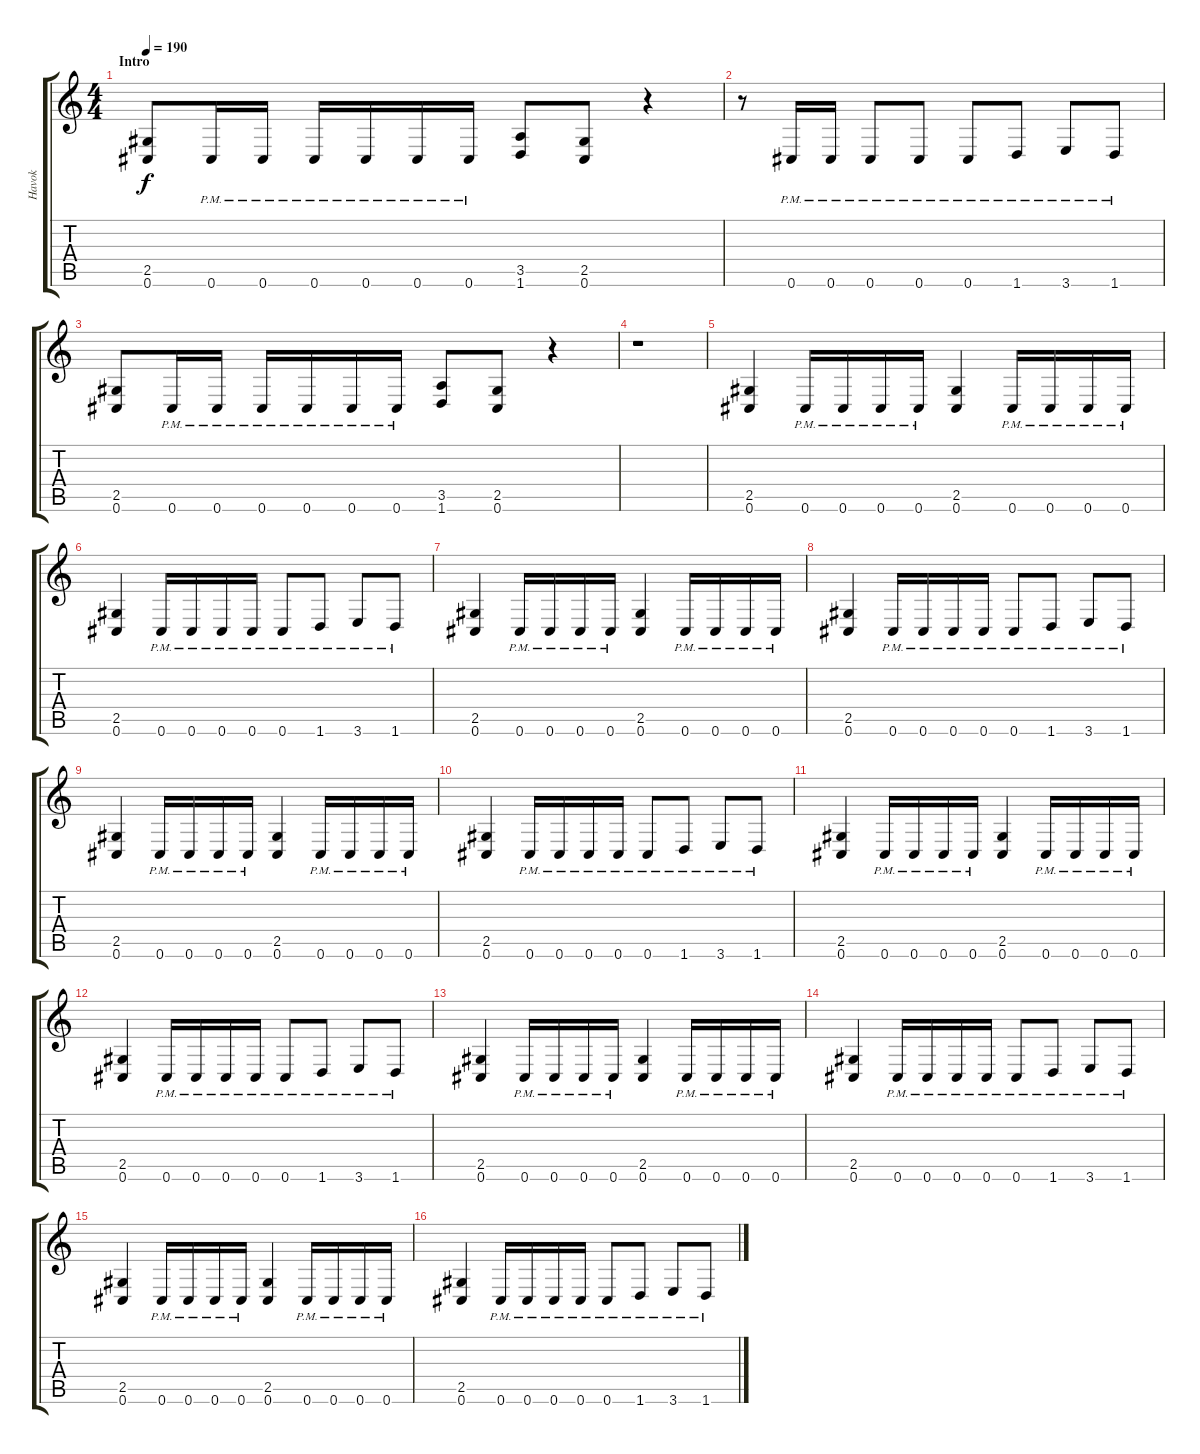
\track ("Havok" "Havok") {instrument distortionguitar}
\staff {score tabs}
\tuning (Db4 Ab3 E3 B2 Gb2 Db2) {hide}
\ts (4 4)
\section ("" "Intro")
\tempo 190
\clef g2
\ks c
(2.5 0.6).8{dy f instrument distortionguitar} 0.6{pm}.16 0.6{pm}.16 0.6{pm}.16 0.6{pm}.16 0.6{pm}.16 0.6{pm}.16 (3.5 1.6).8 (2.5 0.6).8 r.4 |
r.8 0.6{pm}.16 0.6{pm}.16 0.6{pm}.8 0.6{pm}.8 0.6{pm}.8 1.6{pm}.8 3.6{pm}.8 1.6{pm}.8 |
(2.5 0.6).8 0.6{pm}.16 0.6{pm}.16 0.6{pm}.16 0.6{pm}.16 0.6{pm}.16 0.6{pm}.16 (3.5 1.6).8 (2.5 0.6).8 r.4 |
r.1 |
\section ("" "")
(2.5 0.6).4 0.6{pm}.16 0.6{pm}.16 0.6{pm}.16 0.6{pm}.16 (2.5 0.6).4 0.6{pm}.16 0.6{pm}.16 0.6{pm}.16 0.6{pm}.16 |
(2.5 0.6).4 0.6{pm}.16 0.6{pm}.16 0.6{pm}.16 0.6{pm}.16 0.6{pm}.8 1.6{pm}.8 3.6{pm}.8 1.6{pm}.8 |
(2.5 0.6).4 0.6{pm}.16 0.6{pm}.16 0.6{pm}.16 0.6{pm}.16 (2.5 0.6).4 0.6{pm}.16 0.6{pm}.16 0.6{pm}.16 0.6{pm}.16 |
(2.5 0.6).4 0.6{pm}.16 0.6{pm}.16 0.6{pm}.16 0.6{pm}.16 0.6{pm}.8 1.6{pm}.8 3.6{pm}.8 1.6{pm}.8 |
(2.5 0.6).4 0.6{pm}.16 0.6{pm}.16 0.6{pm}.16 0.6{pm}.16 (2.5 0.6).4 0.6{pm}.16 0.6{pm}.16 0.6{pm}.16 0.6{pm}.16 |
(2.5 0.6).4 0.6{pm}.16 0.6{pm}.16 0.6{pm}.16 0.6{pm}.16 0.6{pm}.8 1.6{pm}.8 3.6{pm}.8 1.6{pm}.8 |
(2.5 0.6).4 0.6{pm}.16 0.6{pm}.16 0.6{pm}.16 0.6{pm}.16 (2.5 0.6).4 0.6{pm}.16 0.6{pm}.16 0.6{pm}.16 0.6{pm}.16 |
(2.5 0.6).4 0.6{pm}.16 0.6{pm}.16 0.6{pm}.16 0.6{pm}.16 0.6{pm}.8 1.6{pm}.8 3.6{pm}.8 1.6{pm}.8 |
(2.5 0.6).4 0.6{pm}.16 0.6{pm}.16 0.6{pm}.16 0.6{pm}.16 (2.5 0.6).4 0.6{pm}.16 0.6{pm}.16 0.6{pm}.16 0.6{pm}.16 |
(2.5 0.6).4 0.6{pm}.16 0.6{pm}.16 0.6{pm}.16 0.6{pm}.16 0.6{pm}.8 1.6{pm}.8 3.6{pm}.8 1.6{pm}.8 |
(2.5 0.6).4 0.6{pm}.16 0.6{pm}.16 0.6{pm}.16 0.6{pm}.16 (2.5 0.6).4 0.6{pm}.16 0.6{pm}.16 0.6{pm}.16 0.6{pm}.16 |
(2.5 0.6).4 0.6{pm}.16 0.6{pm}.16 0.6{pm}.16 0.6{pm}.16 0.6{pm}.8 1.6{pm}.8 3.6{pm}.8 1.6{pm}.8
